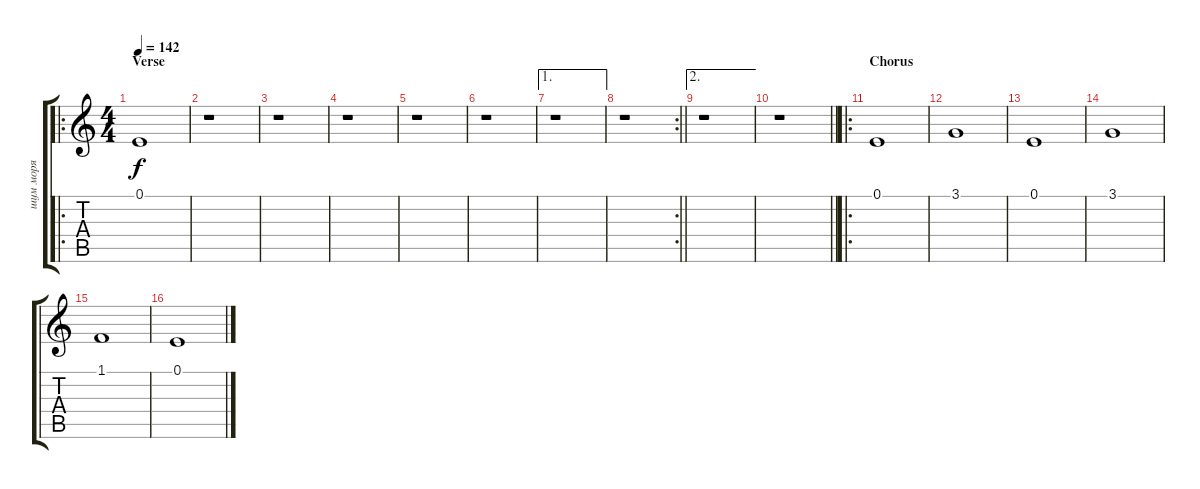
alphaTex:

\track ("шум моря" "шум моря") {instrument seashore}
\staff {score tabs}
\tuning (E4 B3 G3 D3 A2 E2) {hide}
\ro
\ts (4 4)
\section ("" "Verse")
\tempo 142
\clef g2
\ks c
0.1{t}.1{dy f} |
r.1 |
r.1 |
r.1 |
r.1 |
r.1 |
\ae 1
r.1 |
\rc 2
\barLineRight lightlight
r.1 |
\ae 2
r.1 |
\barLineRight lightlight
r.1 |
\ro
\section ("" "Chorus")
0.1.1{volume 9} |
3.1.1 |
0.1.1 |
3.1.1 |
1.1.1 |
0.1.1
